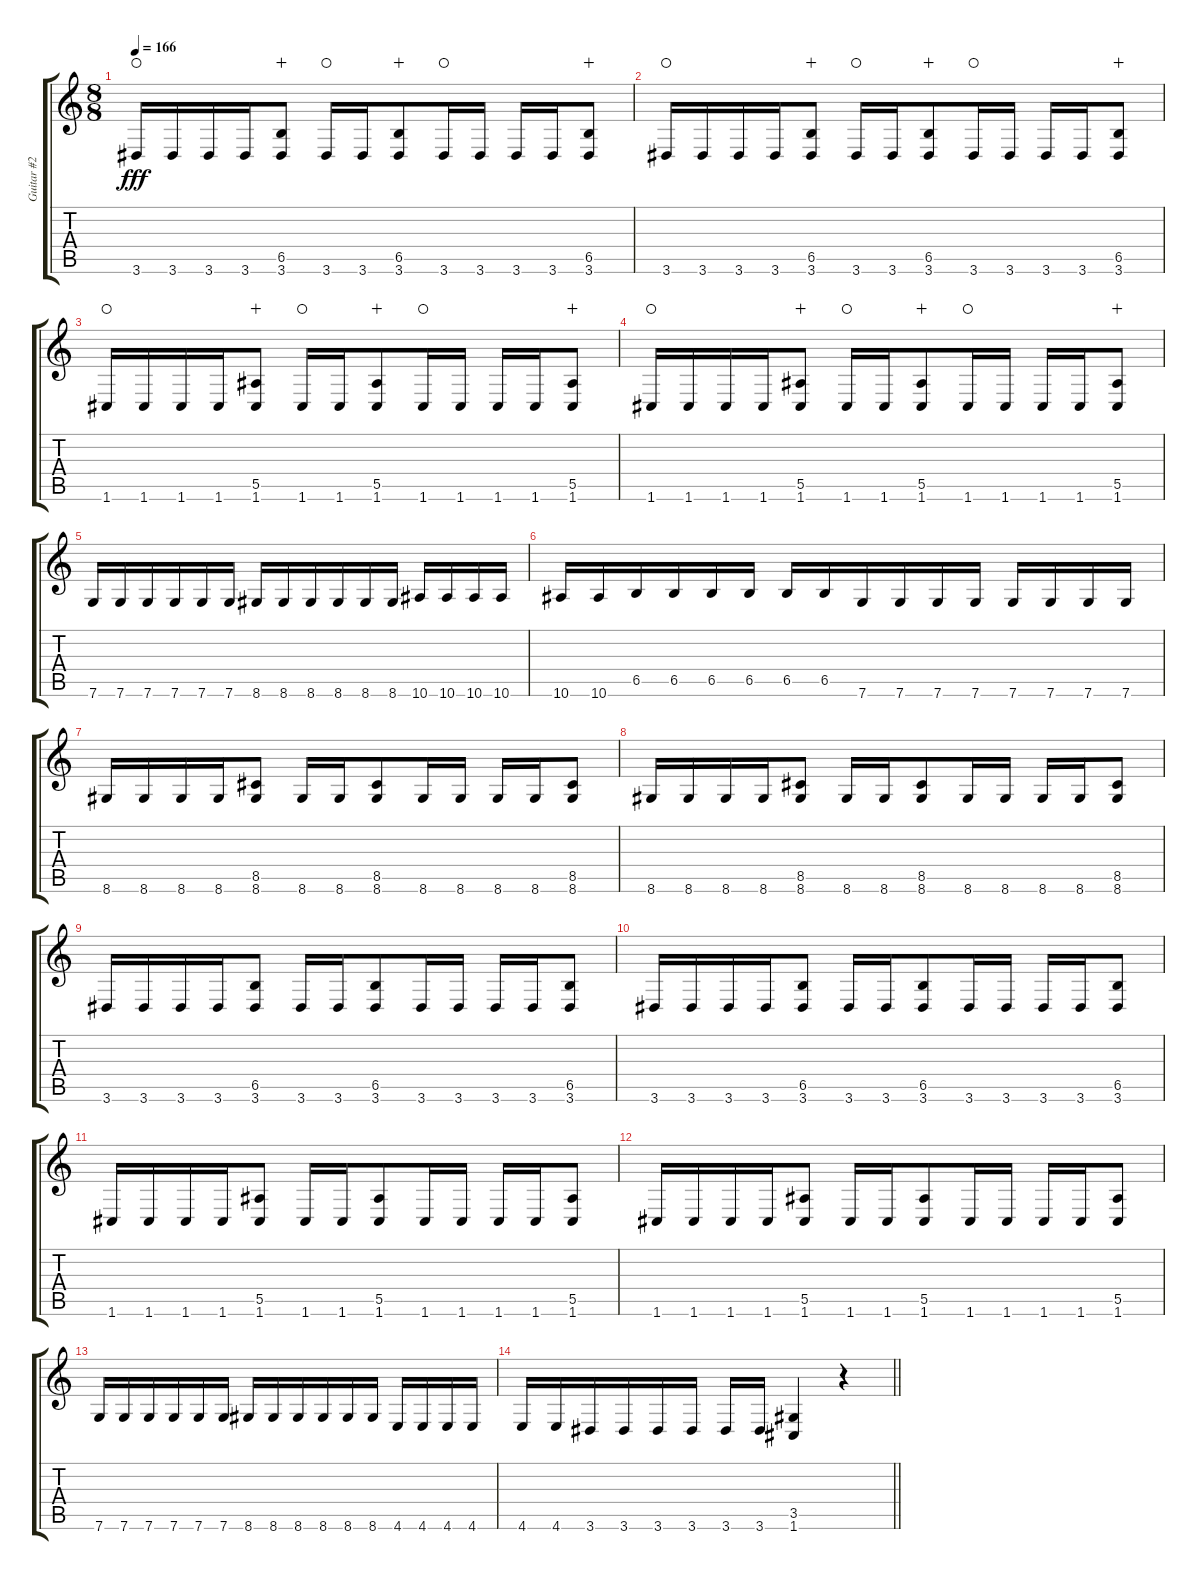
\track ("Guitar #2" "Guitar #2") {instrument distortionguitar}
\staff {score tabs}
\tuning (C4 G3 Eb3 Bb2 F2 C2) {hide}
\ts (8 8)
\tempo 166
\clef g2
\ks c
3.6.16{dy fff waho} 3.6.16 3.6.16 3.6.16 (6.5 3.6).8{wahc} 3.6.16{waho} 3.6.16 (6.5 3.6).8{wahc} 3.6.16{waho} 3.6.16 3.6.16 3.6.16 (6.5 3.6).8{wahc} |
3.6.16{waho} 3.6.16 3.6.16 3.6.16 (6.5 3.6).8{wahc} 3.6.16{waho} 3.6.16 (6.5 3.6).8{wahc} 3.6.16{waho} 3.6.16 3.6.16 3.6.16 (6.5 3.6).8{wahc} |
1.6.16{waho} 1.6.16 1.6.16 1.6.16 (5.5 1.6).8{wahc} 1.6.16{waho} 1.6.16 (5.5 1.6).8{wahc} 1.6.16{waho} 1.6.16 1.6.16 1.6.16 (5.5 1.6).8{wahc} |
1.6.16{waho} 1.6.16 1.6.16 1.6.16 (5.5 1.6).8{wahc} 1.6.16{waho} 1.6.16 (5.5 1.6).8{wahc} 1.6.16{waho} 1.6.16 1.6.16 1.6.16 (5.5 1.6).8{wahc} |
7.6.16 7.6.16 7.6.16 7.6.16 7.6.16 7.6.16 8.6.16 8.6.16 8.6.16 8.6.16 8.6.16 8.6.16 10.6.16 10.6.16 10.6.16 10.6.16 |
10.6.16 10.6.16 6.5.16 6.5.16 6.5.16 6.5.16 6.5.16 6.5.16 7.6.16 7.6.16 7.6.16 7.6.16 7.6.16 7.6.16 7.6.16 7.6.16 |
8.6.16 8.6.16 8.6.16 8.6.16 (8.5 8.6).8 8.6.16 8.6.16 (8.5 8.6).8 8.6.16 8.6.16 8.6.16 8.6.16 (8.5 8.6).8 |
8.6.16 8.6.16 8.6.16 8.6.16 (8.5 8.6).8 8.6.16 8.6.16 (8.5 8.6).8 8.6.16 8.6.16 8.6.16 8.6.16 (8.5 8.6).8 |
3.6.16 3.6.16 3.6.16 3.6.16 (6.5 3.6).8 3.6.16 3.6.16 (6.5 3.6).8 3.6.16 3.6.16 3.6.16 3.6.16 (6.5 3.6).8 |
3.6.16 3.6.16 3.6.16 3.6.16 (6.5 3.6).8 3.6.16 3.6.16 (6.5 3.6).8 3.6.16 3.6.16 3.6.16 3.6.16 (6.5 3.6).8 |
1.6.16 1.6.16 1.6.16 1.6.16 (5.5 1.6).8 1.6.16 1.6.16 (5.5 1.6).8 1.6.16 1.6.16 1.6.16 1.6.16 (5.5 1.6).8 |
1.6.16 1.6.16 1.6.16 1.6.16 (5.5 1.6).8 1.6.16 1.6.16 (5.5 1.6).8 1.6.16 1.6.16 1.6.16 1.6.16 (5.5 1.6).8 |
7.6.16 7.6.16 7.6.16 7.6.16 7.6.16 7.6.16 8.6.16 8.6.16 8.6.16 8.6.16 8.6.16 8.6.16 4.6.16 4.6.16 4.6.16 4.6.16 |
\barLineRight lightlight
4.6.16 4.6.16 3.6.16 3.6.16 3.6.16 3.6.16 3.6.16 3.6.16 (3.5 1.6).4 r.4
